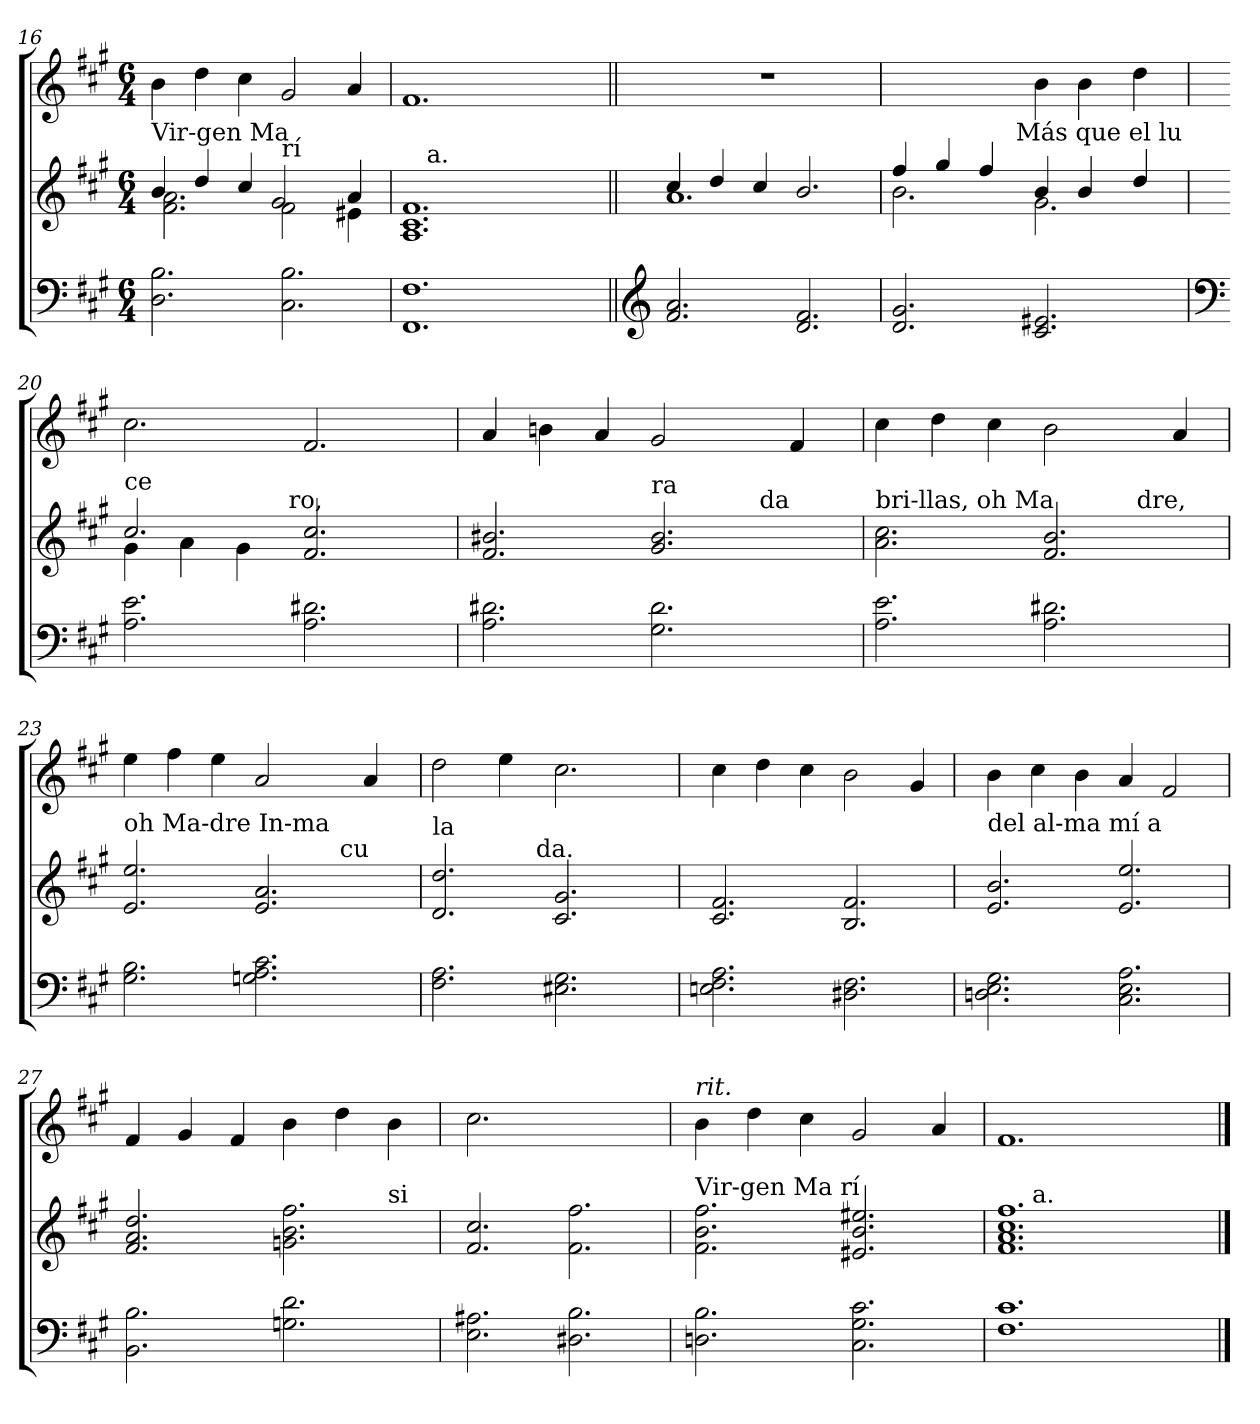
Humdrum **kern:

**kern	**kern	**kern
*part2	*part2	*part1
*staff3	*staff2	*staff1
*clefF4	*clefG2	*clefG2
*k[f#c#g#]	*k[f#c#g#]	*k[f#c#g#]
*A:	*A:	*A:
*M6/4	*M6/4	*M6/4
=16	=16	=16
*	*^	*
*	*	*^	*
!	!LO:TX:a:t=Vir-gen Ma	!	!	!
2.D\ 2.B\	4b/	2.f#\ 2.a\	4ryy	4b\
.	2ryy	.	4dd/	4dd\
.	.	.	4cc#/	4cc#\
!	!LO:TX:a:t=rí	!	!	!
2.C#\ 2.B\	2.ryy	2f#\	2g#/	2g#/
.	.	4a/	4e#X\	4a/
*	*	*v	*v	*
=17	=17	=17	=17
1.FF# 1.F#	1.A 1.c# 1.f#	16.ryy	1.f#
!	!	!LO:TX:a:t=a.	!
.	.	1ryy	.
.	.	4ryy	.
.	.	8ryy	.
.	.	32ryy	.
=18||	=18||	=18||	=18||
*clefG2	*	*	*
!	!	!	!LO:N:vis=1
2.f#/ 2.a/	4cc#/	1.a	1.r
.	4dd/	.	.
.	4cc#/	.	.
2.d/ 2.f#/	2.b/	.	.
=19	=19	=19	=19
*	*	*^	*
2.d/ 2.g#/	4ff#/	2.b\	4ryy	2.ryy
.	4..ryy	.	4gg#/	.
.	.	.	4ff#/	.
!	!LO:TX:a:t=Más que el lu	!	!	!
.	2ryy	.	.	.
2.c#/ 2.e#X/	.	2.g#\	4b/	4b\
.	.	.	4b/	4b\
.	4ryy	.	.	.
.	.	.	4dd/	4dd\
.	16ryy	.	.	.
!!LO:LB:g=z
=20	=20	=20	=20	=20
*clefF4	*	*	*	*
!	!LO:TX:a:t=ce	!	!	!
2.A\ 2.e\	2ryy	2.cc#/	4g#\	2.cc#\
.	.	.	4a\	.
.	8..ryy	.	4g#\	.
!	!LO:TX:a:t=ro,	!	!	!
.	2ryy	.	.	.
2.A\ 2.d#X\	.	2.ryy	2.f#/ 2.cc#/	2.f#/
.	4ryy	.	.	.
.	32ryy	.	.	.
*	*v	*v	*v	*
=21	=21	=21
!	!LO:TX:a:t=ya en tu al-bo	!
*	*^	*
2.A\ 2.d#X\	2.f#/ 2.b#X/	1ryy	4a/
.	.	.	4bn\
.	.	.	4a/
!	!LO:TX:a:t=ra	!	!
2.G#\ 2.d#\	2.g#/ 2.b#/	.	2g#/
.	.	8ryy	.
.	.	32ryy	.
!	!	!LO:TX:a:t=da	!
.	.	4ryy	.
.	.	.	4f#/
.	.	16.ryy	.
=22	=22	=22	=22
!	!LO:TX:a:t=bri-llas, oh Ma	!	!
2.A\ 2.e\	2.a\ 2.cc#\	1ryy	4cc#\
.	.	.	4dd\
.	.	.	4cc#\
2.A\ 2.d#X\	2.f#/ 2.b/	.	2b\
.	.	8ryy	.
!	!	!LO:TX:a:t=dre,	!
.	.	4.ryy	.
.	.	.	4a/
=23	=23	=23	=23
!	!LO:TX:a:t=oh Ma-dre In-ma	!	!
2.G#\ 2.B\	2.e/ 2.ee/	1ryy	4ee\
.	.	.	4ff#\
.	.	.	4ee\
2.Gn\ 2.A\ 2.c#\	2.e/ 2.a/	.	2a/
.	.	8ryy	.
.	.	32ryy	.
!	!	!LO:TX:a:t=cu	!
.	.	4ryy	.
.	.	.	4a/
.	.	16.ryy	.
=24	=24	=24	=24
!	!LO:TX:a:t=la	!	!
2.F#\ 2.A\	2.d/ 2.dd/	2ryy	2dd\
.	.	8.ryy	4ee\
!	!	!LO:TX:a:t=da.	!
.	.	2ryy	.
2.E#X\ 2.G#\	2.c#/ 2.g#/	.	2.cc#\
.	.	4ryy	.
.	.	16ryy	.
!!LO:LB:g=z
=25	=25	=25	=25
!	!LO:TX:a:t=I nun-de el se no	!	!
*	*v	*v	*
2.En\ 2.F#\ 2.A\	2.c#/ 2.f#/	4cc#\
.	.	4dd\
.	.	4cc#\
2.D#X\ 2.F#\	2.B/ 2.f#/	2b\
.	.	4g#/
=26	=26	=26
!	!LO:TX:a:t=del al-ma mí a	!
2.Dn\ 2.E\ 2.G#\	2.e/ 2.b/	4b\
.	.	4cc#\
.	.	4b\
2.C#\ 2.E\ 2.A\	2.e/ 2.ee/	4a/
.	.	2f#/
=27	=27	=27
!	!LO:TX:a:t=tu luz pu -rí	!
*	*^	*
2.BB\ 2.B\	2.f#/ 2.a/ 2.dd/	1ryy	4f#/
.	.	.	4g#/
.	.	.	4f#/
2.Gn\ 2.d\	2.gn\ 2.b\ 2.ff#\	.	4b\
.	.	4ryy	4dd\
!	!	!LO:TX:a:t=si	!
.	.	4ryy	4b\
=28	=28	=28	=28
!	!LO:TX:a:t=ma,	!	!
*	*v	*v	*
2.E\ 2.A#X\	2.f#/ 2.cc#/	2.cc#\
2.D#X\ 2.B\	2.f#\ 2.ff#\	2.ryy
=29	=29	=29
!	!	!LO:TX:a:i:t=rit.
!	!LO:TX:a:t=Vir-gen Ma rí	!
2.Dn\ 2.B\	2.f#\ 2.b\ 2.ff#\	4b\
.	.	4dd\
.	.	4cc#\
2.C#\ 2.G#\ 2.c#\	2.e#X/ 2.b/ 2.ee#X/	2g#/
.	.	4a/
=30	=30	=30
*	*^	*
1.F# 1.c#	1.f# 1.a 1.cc# 1.ff#	8ryy	1.f#
!	!	!LO:TX:a:t=a.	!
.	.	1ryy	.
.	.	4.ryy	.
*	*v	*v	*
==	==	==
*-	*-	*-
